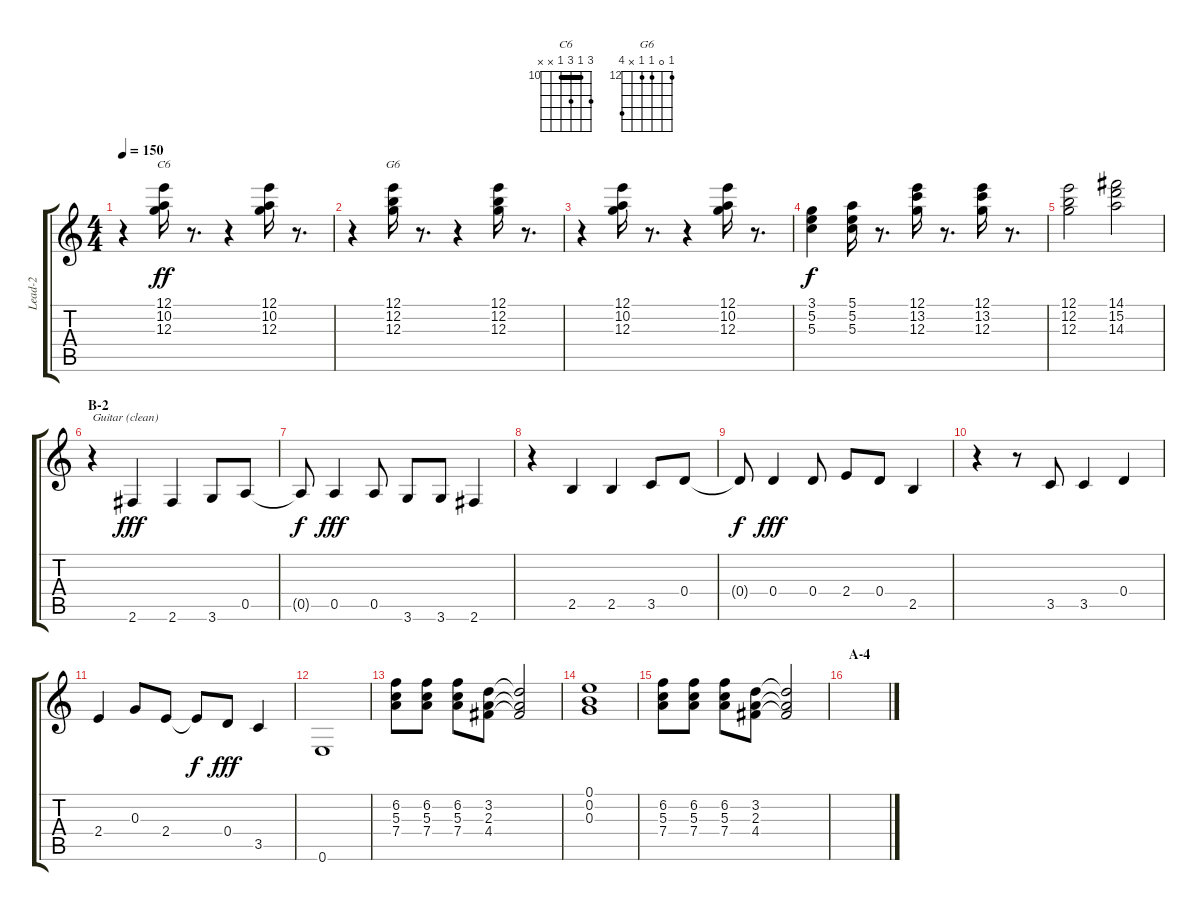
\track ("Lead-2" "Lead-2") {instrument acousticguitarnylon}
\staff {score tabs}
\tuning (E4 B3 G3 D3 A2 E2) {hide}
\chord ("C6" 12 10 12 10 x x) {firstfret 10 barre 10}
\chord ("G6" 12 0 12 12 x 15) {firstfret 12}
\ts (4 4)
\tempo 150
\clef g2
\ks c
r.4{dy ff} (12.1 10.2 12.3).16{ch "C6"} r.8{d} r.4 (12.1 10.2 12.3).16 r.8{d} |
r.4 (12.1 12.2 12.3).16{ch "G6"} r.8{d} r.4 (12.1 12.2 12.3).16 r.8{d} |
r.4 (12.1 10.2 12.3).16 r.8{d} r.4 (12.1 10.2 12.3).16 r.8{d} |
(3.1 5.2 5.3).4{dy f} (5.1 5.2 5.3).16 r.8{d} (12.1 13.2 12.3).16 r.8{d} (12.1 13.2 12.3).16 r.8{d} |
(12.1 12.2 12.3).2 (14.1 15.2 14.3).2 |
\section ("" "B-2")
r.4{txt "Guitar (clean)" volume 13 instrument electricguitarclean} 2.6.4{dy fff} 2.6.4 3.6.8 0.5.8 |
0.5{t}.8{dy f} 0.5.4{dy fff} 0.5.8 3.6.8 3.6.8 2.6.4 |
r.4 2.5.4 2.5.4 3.5.8 0.4.8 |
0.4{t}.8{dy f} 0.4.4{dy fff} 0.4.8 2.4.8 0.4.8 2.5.4 |
r.4 r.8 3.5.8 3.5.4 0.4.4 |
2.4.4 0.3.8 2.4.8 2.4{t}.8{dy f} 0.4.8{dy fff} 3.5.4 |
0.6.1 |
(6.2 5.3 7.4).8 (6.2 5.3 7.4).8 (6.2 5.3 7.4).8 (3.2 2.3 4.4).8 (3.2{t} 2.3{t} 4.4{t}).2 |
(0.1 0.2 0.3).1 |
(6.2 5.3 7.4).8 (6.2 5.3 7.4).8 (6.2 5.3 7.4).8 (3.2 2.3 4.4).8 (3.2{t} 2.3{t} 4.4{t}).2 |
\section ("" "A-4")
